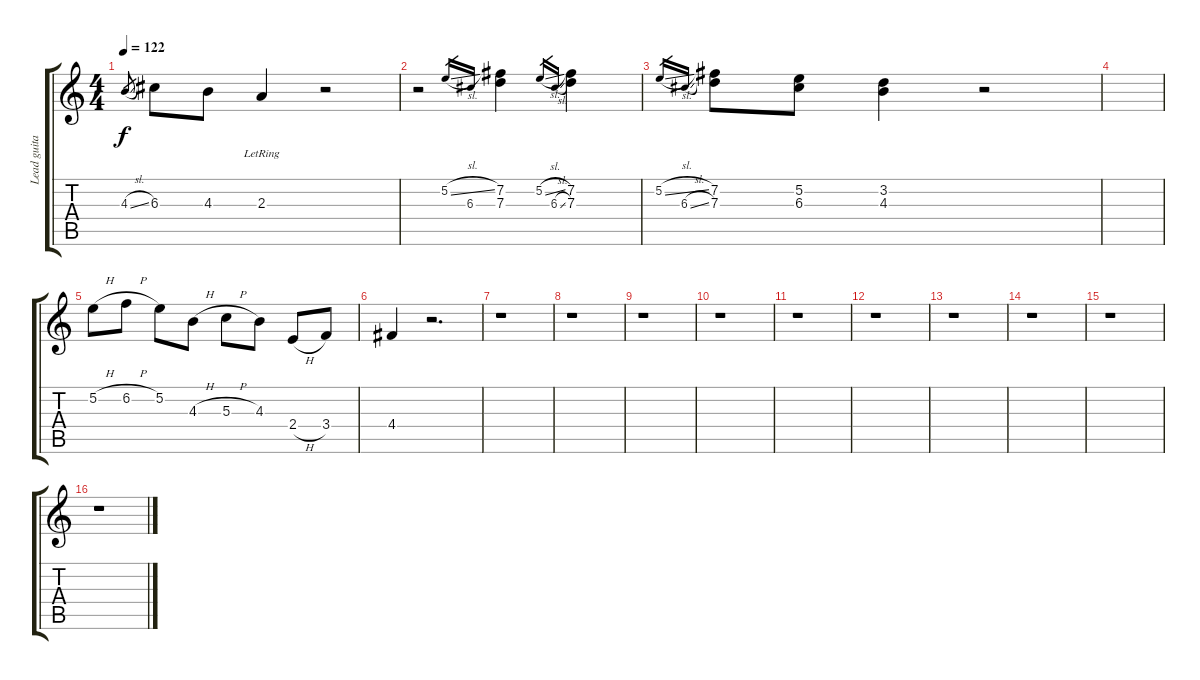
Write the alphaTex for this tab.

\track ("Lead guitar" "Lead guita") {instrument overdrivenguitar}
\staff {score tabs}
\tuning (E4 B3 G3 D3 A2 E2) {hide}
\ts (4 4)
\tempo 122
\clef g2
\ks c
4.3{sl}.8{gr dy f} 6.3.8 4.3.8 2.3{lr}.4 r.2 |
r.2 5.2{sl}.16{gr} 6.3.16{gr} (7.2 7.3).4 5.2{sl}.16{gr} 6.3{sl}.16{gr} (7.2 7.3).4 |
5.2{sl}.16{gr} 6.3{sl}.16{gr} (7.2 7.3).8 (5.2 6.3).8 (3.2 4.3).4 r.2 |
|
5.2{h}.8 6.2{h}.8 5.2.8 4.3{h}.8 5.3{h}.8 4.3.8 2.4{h}.8 3.4.8 |
4.4.4 r.2{d} |
r.1 |
r.1 |
r.1 |
r.1 |
r.1 |
r.1 |
r.1 |
r.1 |
r.1 |
r.1
